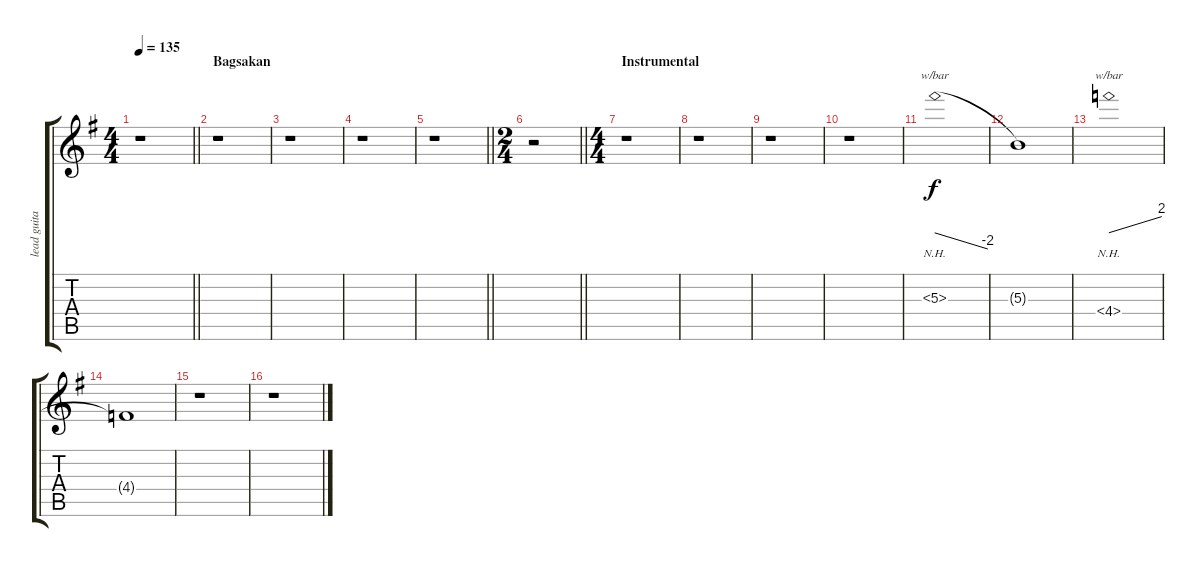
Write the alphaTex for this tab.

\track ("lead guitar" "lead guita") {instrument distortionguitar}
\staff {score tabs}
\tuning (Eb4 Bb3 Gb3 Db3 Ab2 Eb2) {hide}
\ts (4 4)
\tempo 135
\clef g2
\barLineRight lightlight
\ks eminor
r.1{dy f} |
\section ("" "Bagsakan")
r.1 |
r.1 |
r.1 |
\barLineRight lightlight
r.1 |
\ts (2 4)
\barLineRight lightlight
r.2 |
\ts (4 4)
\section ("" "Instrumental")
r.1 |
r.1 |
r.1 |
r.1 |
5.3{nh}.1{tbe (dive default 0 0 60 -8)} |
5.3{t}.1 |
4.4{nh}.1{tbe (dive default 0 0 60 8)} |
4.4{t}.1 |
r.1 |
r.1
